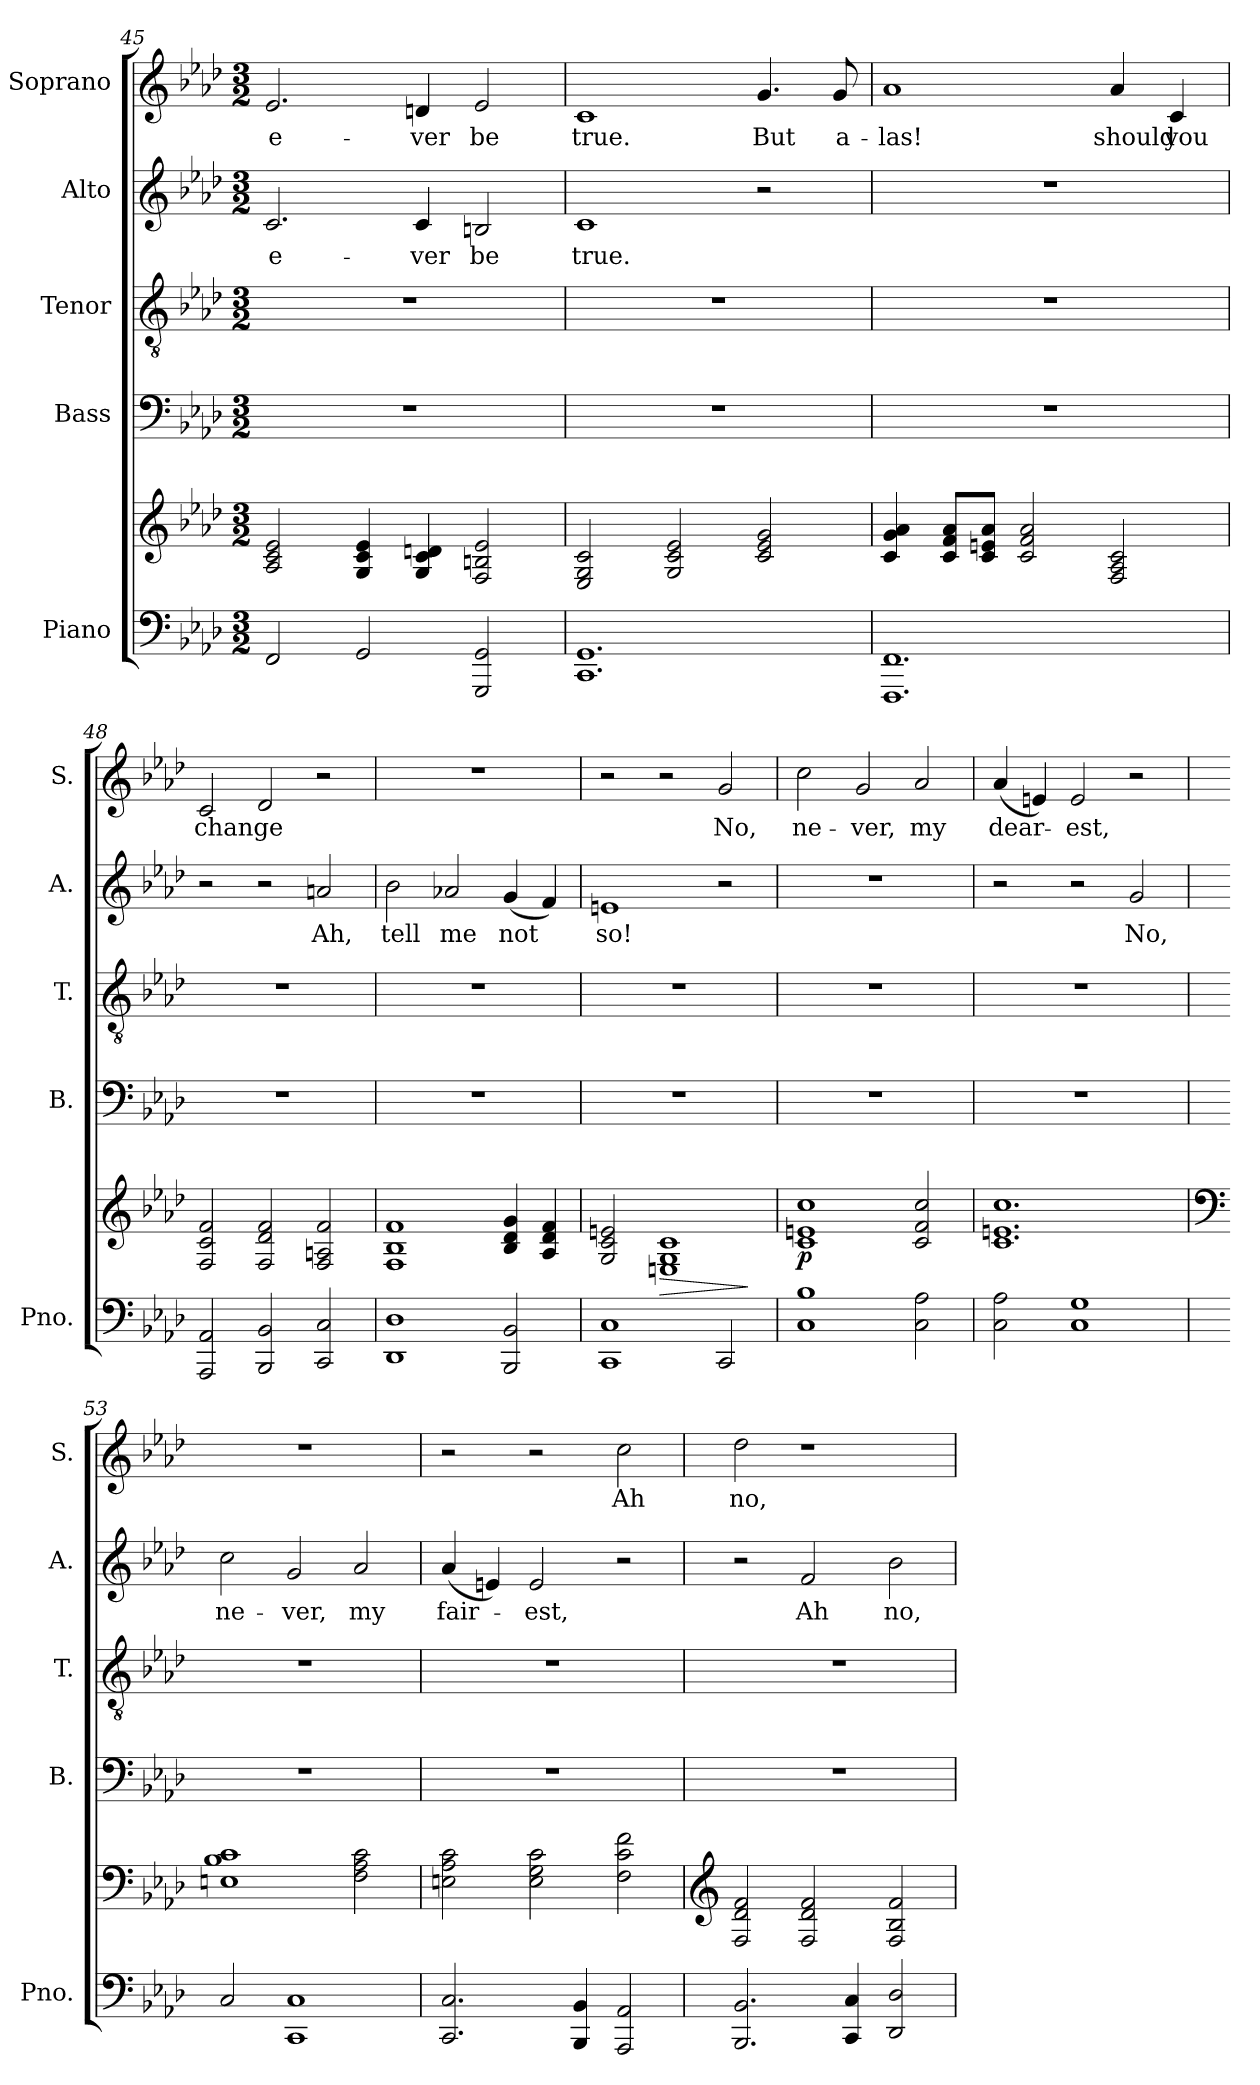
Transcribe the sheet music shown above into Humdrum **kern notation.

**kern	**kern	**dynam	**kern	**kern	**kern	**text	**kern	**text
*part5	*part5	*part5	*part4	*part3	*part2	*part2	*part1	*part1
*staff6	*staff5	*staff5/6	*staff4	*staff3	*staff2	*staff2	*staff1	*staff1
*I"Piano	*	*	*I"Bass	*I"Tenor	*I"Alto	*	*I"Soprano	*
*I'Pno.	*	*	*I'B.	*I'T.	*I'A.	*	*I'S.	*
*clefF4	*clefG2	*	*clefF4	*clefGv2	*clefG2	*	*clefG2	*
*k[b-e-a-d-]	*k[b-e-a-d-]	*	*k[b-e-a-d-]	*k[b-e-a-d-]	*k[b-e-a-d-]	*	*k[b-e-a-d-]	*
*M3/2	*M3/2	*	*M3/2	*M3/2	*M3/2	*	*M3/2	*
=45	=45	=45	=45	=45	=45	=45	=45	=45
!	!	!	!	!	!	!LO:LY:b	!	!LO:LY:b
2FF/	2A-/ 2c/ 2e-/	.	1.r	1.r	2.c/	e-	2.e-/	e-
2GG/	4G/ 4c/ 4e-/	.	.	.	.	.	.	.
!	!	!	!	!	!	!LO:LY:b	!	!LO:LY:b
.	4G/ 4c/ 4dn/	.	.	.	4c/	-ver	4dn/	-ver
!	!	!	!	!	!	!LO:LY:b	!	!LO:LY:b
2GGG/ 2GG/	2F/ 2Bn/ 2e-/	.	.	.	2Bn/	be	2e-/	be
=46	=46	=46	=46	=46	=46	=46	=46	=46
!	!	!	!	!	!	!LO:LY:b	!	!LO:LY:b
1.CC 1.GG	2E-/ 2G/ 2c/	.	1.r	1.r	1c	true.	1c	true.
.	2G/ 2c/ 2e-/	.	.	.	.	.	.	.
!	!	!	!	!	!	!	!	!LO:LY:b
.	2c/ 2e-/ 2g/	.	.	.	2r	.	4.g/	But
!	!	!	!	!	!	!	!	!LO:LY:b
.	.	.	.	.	.	.	8g/	a-
!!LO:LB:g=z
=47	=47	=47	=47	=47	=47	=47	=47	=47
!	!	!	!	!	!	!	!	!LO:LY:b
1.FFF 1.FF	4c/ 4g/ 4a-/	.	1.r	1.r	1.r	.	1a-	-las!
.	8c/ 8f/ 8a-/L	.	.	.	.	.	.	.
.	8c/ 8en/ 8a-/J	.	.	.	.	.	.	.
.	2c/ 2f/ 2a-/	.	.	.	.	.	.	.
!	!	!	!	!	!	!	!	!LO:LY:b
.	2F/ 2A-/ 2c/	.	.	.	.	.	4a-/	should
!	!	!	!	!	!	!	!	!LO:LY:b
.	.	.	.	.	.	.	4c/	you
=48	=48	=48	=48	=48	=48	=48	=48	=48
!	!	!	!	!	!	!	!	!LO:LY:b
2AAA-/ 2AA-/	2F/ 2c/ 2f/	.	1.r	1.r	2r	.	2c/	change
2BBB-/ 2BB-/	2F/ 2d-/ 2f/	.	.	.	2r	.	2d-/	.
!	!	!	!	!	!	!LO:LY:b	!	!
2CC/ 2C/	2F/ 2An/ 2f/	.	.	.	2an/	Ah,	2r	.
=49	=49	=49	=49	=49	=49	=49	=49	=49
!	!	!	!	!	!	!LO:LY:b	!	!
1DD- 1D-	1F 1B- 1f	.	1.r	1.r	2b-\	tell	1.r	.
!	!	!	!	!	!	!LO:LY:b	!	!
.	.	.	.	.	2a-X/	me	.	.
!	!	!	!	!	!	!LO:LY:b	!	!
2BBB-/ 2BB-/	4B-/ 4d-/ 4g/	.	.	.	(<4g/	not	.	.
.	4A-/ 4d-/ 4f/	.	.	.	4f/)	.	.	.
=50	=50	=50	=50	=50	=50	=50	=50	=50
!	!	!	!	!	!	!LO:LY:b	!	!
1CC 1C	2G/ 2c/ 2en/	.	1.r	1.r	1en	so!	2r	.
!	!	!LO:HP:b	!	!	!	!	!	!
.	1En 1G 1c	>	.	.	.	.	2r	.
!	!	!	!	!	!	!	!	!LO:LY:b
2CC/	.	.	.	.	2r	.	2g/	No,
.	.	]	.	.	.	.	.	.
!!LO:PB:g=z
=51	=51	=51	=51	=51	=51	=51	=51	=51
!	!	!LO:DY:b	!	!	!	!	!	!LO:LY:b
1C 1B-	1c 1en 1cc	p	1.r	1.r	1.r	.	2cc\	ne-
!	!	!	!	!	!	!	!	!LO:LY:b
.	.	.	.	.	.	.	2g/	-ver,
!	!	!	!	!	!	!	!	!LO:LY:b
2C\ 2A-\	2c/ 2f/ 2cc/	.	.	.	.	.	2a-/	my
=52	=52	=52	=52	=52	=52	=52	=52	=52
!	!	!	!	!	!	!	!	!LO:LY:b
2C\ 2A-\	1.c 1.en 1.cc	.	1.r	1.r	2r	.	(<4a-/	dear-
.	.	.	.	.	.	.	4en/)	.
!	!	!	!	!	!	!	!	!LO:LY:b
1C 1G	.	.	.	.	2r	.	2e/	-est,
!	!	!	!	!	!	!LO:LY:b	!	!
.	.	.	.	.	2g/	No,	2r	.
=53	=53	=53	=53	=53	=53	=53	=53	=53
*	*clefF4	*	*	*	*	*	*	*
!	!	!	!	!	!	!LO:LY:b	!	!
2C/	1En 1B- 1c	.	1.r	1.r	2cc\	ne-	1.r	.
!	!	!	!	!	!	!LO:LY:b	!	!
1CC 1C	.	.	.	.	2g/	-ver,	.	.
!	!	!	!	!	!	!LO:LY:b	!	!
.	2F\ 2A-\ 2c\	.	.	.	2a-/	my	.	.
=54	=54	=54	=54	=54	=54	=54	=54	=54
!	!	!	!	!	!	!LO:LY:b	!	!
2.CC/ 2.C/	2En\ 2A-\ 2c\	.	1.r	1.r	(<4a-/	fair-	2r	.
.	.	.	.	.	4en/)	.	.	.
!	!	!	!	!	!	!LO:LY:b	!	!
.	2E\ 2G\ 2c\	.	.	.	2e/	-est,	2r	.
4BBB-/ 4BB-/	.	.	.	.	.	.	.	.
!	!	!	!	!	!	!	!	!LO:LY:b
2AAA-/ 2AA-/	2F\ 2c\ 2f\	.	.	.	2r	.	2cc\	Ah
=55	=55	=55	=55	=55	=55	=55	=55	=55
*	*clefG2	*	*	*	*	*	*	*
!	!	!	!	!	!	!	!	!LO:LY:b
2.BBB-/ 2.BB-/	2F/ 2d-/ 2f/	.	1.r	1.r	2r	.	2dd-\	no,
!	!	!	!	!	!	!LO:LY:b	!	!
.	2F/ 2d-/ 2f/	.	.	.	2f/	Ah	1r	.
4CC/ 4C/	.	.	.	.	.	.	.	.
!	!	!	!	!	!	!LO:LY:b	!	!
2DD-/ 2D-/	2F/ 2B-/ 2f/	.	.	.	2b-\	no,	.	.
=	=	=	=	=	=	=	=	=
*-	*-	*-	*-	*-	*-	*-	*-	*-
